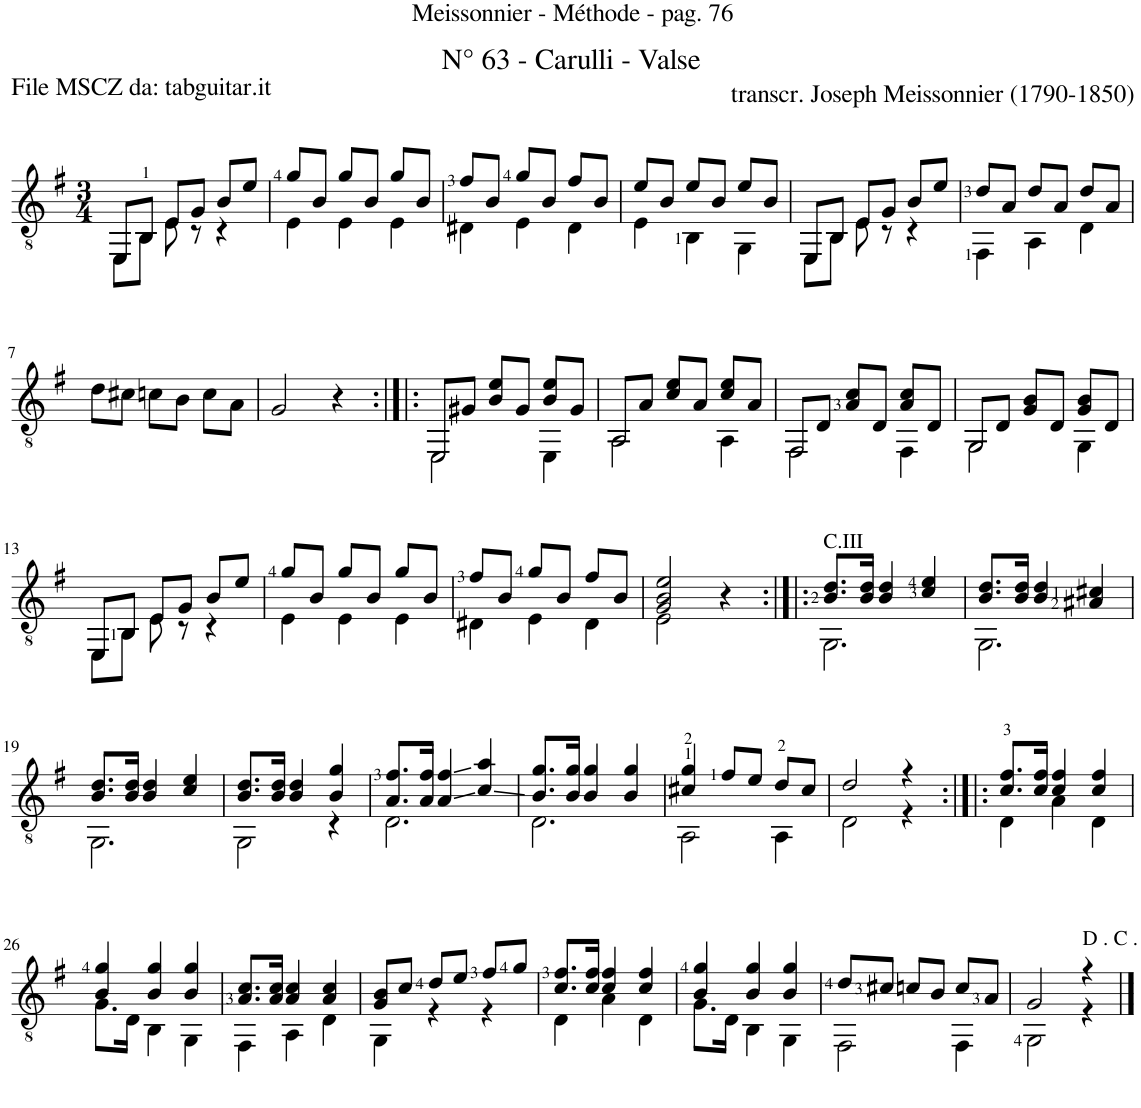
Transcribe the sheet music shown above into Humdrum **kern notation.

**kern
*part1
*staff1
*I"Guitar
*I'Guit.
*clefGv2
*k[f#]
*M3/4
=1
*^
8EE/L	8EE\L
8BB/J	8BB\J
8E/L	8E\
8G/J	8r
8B/L	4r
8e/J	.
=2	=2
8g/L	4E\
8B/J	.
8g/L	4E\
8B/J	.
8g/L	4E\
8B/J	.
=3	=3
8f#/L	4D#X\
8B/J	.
8g/L	4E\
8B/J	.
8f#/L	4D#\
8B/J	.
=4	=4
8e/L	4E\
8B/J	.
8e/L	4BB\
8B/J	.
8e/L	4GG\
8B/J	.
=5	=5
8EE/L	8EE\L
8BB/J	8BB\J
8E/L	8E\
8G/J	8r
8B/L	4r
8e/J	.
=6	=6
8d/L	4FF#\
8A/J	.
8d/L	4AA\
8A/J	.
8d/L	4D\
8A/J	.
*v	*v
!!LO:LB:g=z
=7
8d\L
8c#X\J
8cn\L
8B\J
8c\L
8A\J
=8
2G/
4r
=9:|!|:
!LO:N:head=open
*^
8EE/L	2EE\
8G#X/J	.
8B/ 8e/L	.
8G#/J	.
8B/ 8e/L	4EE\
8G#/J	.
=10	=10
!LO:N:head=open	!
8AA/L	2AA\
8A/J	.
8c/ 8e/L	.
8A/J	.
8c/ 8e/L	4AA\
8A/J	.
=11	=11
!LO:N:head=open	!
8FF#/L	2FF#\
8D/J	.
8A/ 8c/L	.
8D/J	.
8A/ 8c/L	4FF#\
8D/J	.
=12	=12
!LO:N:head=open	!
8GG/L	2GG\
8D/J	.
8G/ 8B/L	.
8D/J	.
8G/ 8B/L	4GG\
8D/J	.
!!LO:LB:g=z	!!
=13	=13
8EE/L	8EE\L
8BB/J	8BB\J
8E/L	8E\
8G/J	8r
8B/L	4r
8e/J	.
=14	=14
8g/L	4E\
8B/J	.
8g/L	4E\
8B/J	.
8g/L	4E\
8B/J	.
=15	=15
8f#/L	4D#X\
8B/J	.
8g/L	4E\
8B/J	.
8f#/L	4D#\
8B/J	.
=16	=16
2G/ 2B/ 2e/	2E\
4r	4ryy
=17:|!|:	=17:|!|:
!LO:TX:a:t=C.III	!
8.B/ 8.d/L	2.GG\
16B/ 16d/Jk	.
4B/ 4d/	.
4c/ 4e/	.
=18	=18
8.B/ 8.d/L	2.GG\
16B/ 16d/Jk	.
4B/ 4d/	.
4A#X/ 4c#X/	.
!!LO:LB:g=z	!!
=19	=19
8.B/ 8.d/L	2.GG\
16B/ 16d/Jk	.
4B/ 4d/	.
4c/ 4e/	.
=20	=20
8.B/ 8.d/L	2GG\
16B/ 16d/Jk	.
4B/ 4d/	.
4B/ 4g/	4r
=21	=21
8.A/ 8.f#/L	2.D\
16A/ 16f#/Jk	.
4A/ 4f#/	.
4c/ 4a/	.
=22	=22
8.B/ 8.g/L	2.D\
16B/ 16g/Jk	.
4B/ 4g/	.
4B/ 4g/	.
=23	=23
4c#X/ 4g/	2AA\
8f#/L	.
8e/J	.
8d/L	4AA\
8c#/J	.
=24	=24
2d/	2D\
4r	4r
=25:|!|:	=25:|!|:
8.c/ 8.f#/L	4D\
16c/ 16f#/Jk	.
4c/ 4f#/	4A\
4c/ 4f#/	4D\
!!LO:LB:g=z	!!
=26	=26
4B/ 4g/	8.G\L
.	16D\Jk
4B/ 4g/	4BB\
4B/ 4g/	4GG\
=27	=27
8.A/ 8.c/L	4FF#\
16A/ 16c/Jk	.
4A/ 4c/	4AA\
4A/ 4c/	4D\
=28	=28
8G/ 8B/L	4GG\
8c/J	.
8d/L	4r
8e/J	.
8f#/L	4r
8g/J	.
=29	=29
8.c/ 8.f#/L	4D\
16c/ 16f#/Jk	.
4c/ 4f#/	4A\
4c/ 4f#/	4D\
=30	=30
4B/ 4g/	8.G\L
.	16D\Jk
4B/ 4g/	4BB\
4B/ 4g/	4GG\
=31	=31
8d/L	2FF#\
8c#X/J	.
8cn/L	.
8B/J	.
8c/L	4FF#\
8A/J	.
=32	=32
2G/	2GG\
4r	4r
*v	*v
==
*-
